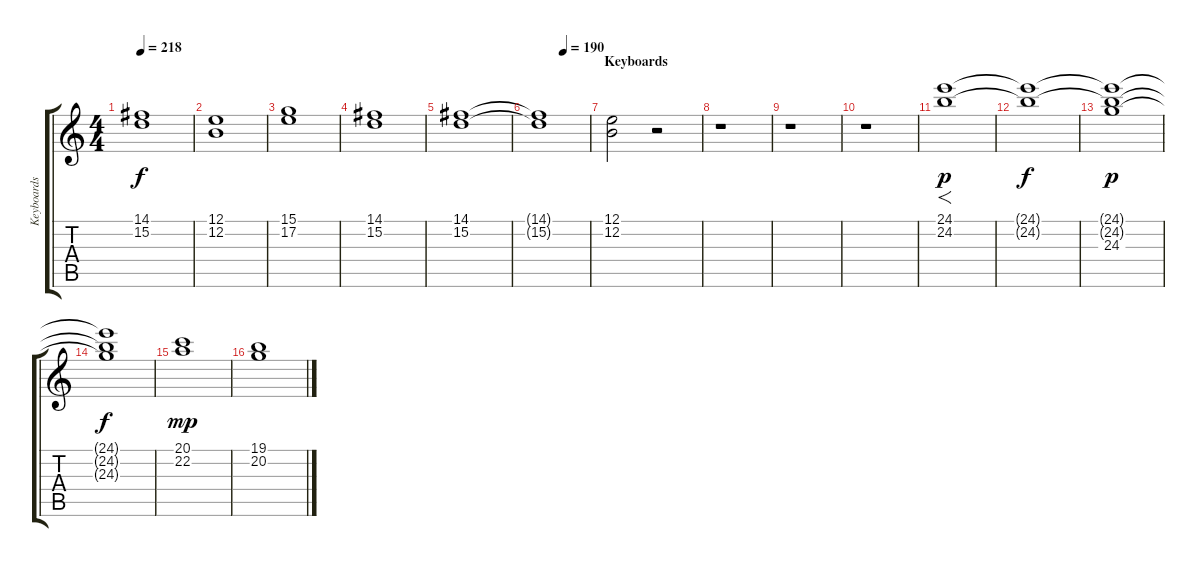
\track ("Keyboards 2" "Keyboards ") {instrument stringensemble1}
\staff {score tabs}
\tuning (E4 B3 G3 D3 A2 E2) {hide}
\ts (4 4)
\tempo 218
\clef g2
\ks c
(14.1 15.2).1{dy f} |
(12.1 12.2).1 |
(15.1 17.2).1 |
(14.1 15.2).1 |
(14.1 15.2).1 |
\tempo (190 0.5)
(14.1{t} 15.2{t}).1 |
\section ("" "Keyboards")
(12.1 12.2).2 r.2 |
r.1 |
r.1 |
r.1 |
(24.1 24.2).1{f dy p} |
(24.1{t} 24.2{t}).1{dy f} |
(24.1{t} 24.2{t} 24.3).1{dy p} |
(24.1{t} 24.2{t} 24.3{t}).1{dy f} |
(20.1 22.2).1{dy mp} |
(19.1 20.2).1
